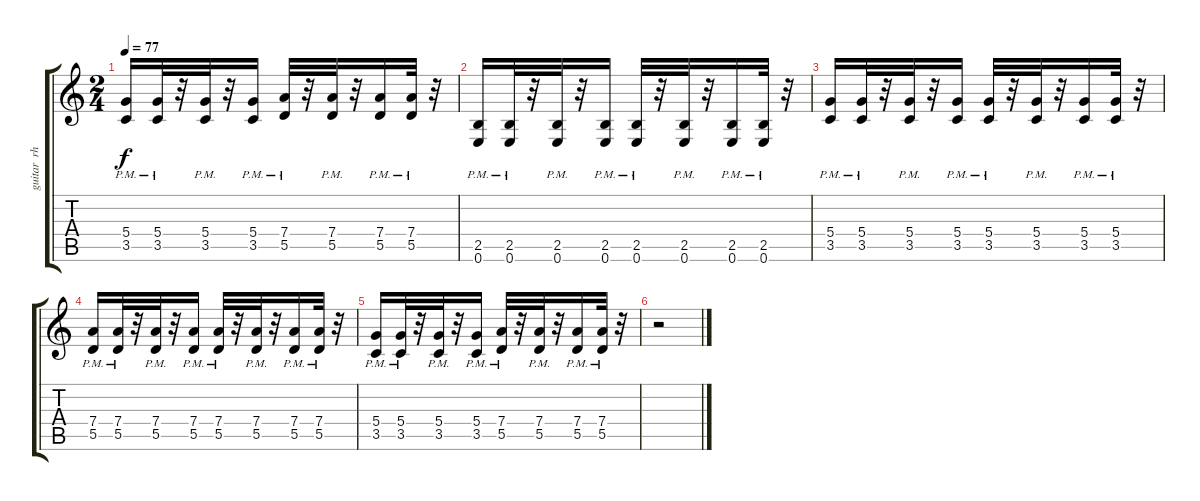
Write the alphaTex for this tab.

\track ("guitar  rhythm  left" "guitar  rh") {instrument distortionguitar}
\staff {score tabs}
\tuning (E4 B3 G3 D3 A2 E2) {hide}
\ts (2 4)
\tempo 77
\clef g2
\ks c
(5.4 3.5{pm}).16{dy f} (5.4{pm} 3.5{pm}).32 r.32 (5.4{pm} 3.5{pm}).32 r.32 (5.4 3.5{pm}).16 (7.4{pm} 5.5{pm}).32 r.32 (7.4{pm} 5.5{pm}).32 r.32 (7.4 5.5{pm}).16 (7.4{pm} 5.5{pm}).32 r.32 |
(2.5 0.6{pm}).16 (2.5{pm} 0.6{pm}).32 r.32 (2.5{pm} 0.6{pm}).32 r.32 (2.5 0.6{pm}).16 (2.5{pm} 0.6{pm}).32 r.32 (2.5{pm} 0.6{pm}).32 r.32 (2.5 0.6{pm}).16 (2.5{pm} 0.6{pm}).32 r.32 |
(5.4 3.5{pm}).16 (5.4{pm} 3.5{pm}).32 r.32 (5.4{pm} 3.5{pm}).32 r.32 (5.4 3.5{pm}).16 (5.4{pm} 3.5{pm}).32 r.32 (5.4{pm} 3.5{pm}).32 r.32 (5.4 3.5{pm}).16 (5.4{pm} 3.5{pm}).32 r.32 |
(7.4 5.5{pm}).16 (7.4{pm} 5.5{pm}).32 r.32 (7.4{pm} 5.5{pm}).32 r.32 (7.4 5.5{pm}).16 (7.4{pm} 5.5{pm}).32 r.32 (7.4{pm} 5.5{pm}).32 r.32 (7.4 5.5{pm}).16 (7.4{pm} 5.5{pm}).32 r.32 |
(5.4 3.5{pm}).16 (5.4{pm} 3.5{pm}).32 r.32 (5.4{pm} 3.5{pm}).32 r.32 (5.4 3.5{pm}).16 (7.4{pm} 5.5{pm}).32 r.32 (7.4{pm} 5.5{pm}).32 r.32 (7.4 5.5{pm}).16 (7.4{pm} 5.5{pm}).32 r.32 |
r.2
